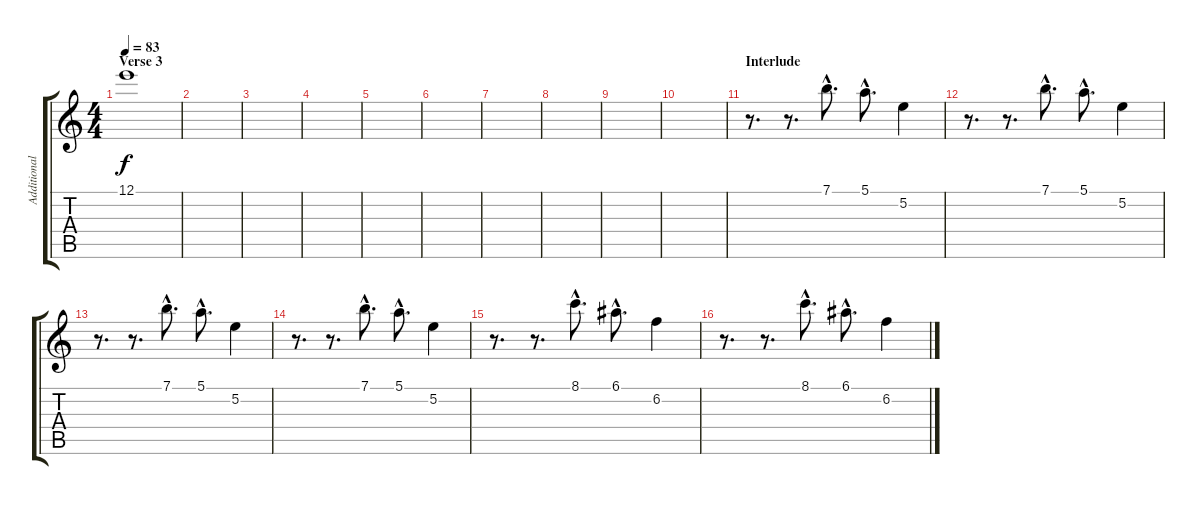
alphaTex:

\track ("Additional/Solo Guitar" "Additional") {instrument distortionguitar}
\staff {score tabs}
\tuning (E4 B3 G3 D3 A2 E2) {hide}
\ts (4 4)
\section ("" "Verse 3")
\tempo 83
\clef g2
\ks c
12.1{t}.1{dy f volume 0} |
|
|
|
|
|
|
|
|
|
\section ("" "Interlude")
r.8{d instrument electricguitarjazz} r.8{d} 7.1{hac}.8{d} 5.1{hac}.8{d} 5.2.4 |
r.8{d instrument electricguitarjazz} r.8{d} 7.1{hac}.8{d} 5.1{hac}.8{d} 5.2.4 |
r.8{d instrument electricguitarjazz} r.8{d} 7.1{hac}.8{d} 5.1{hac}.8{d} 5.2.4 |
r.8{d instrument electricguitarjazz} r.8{d} 7.1{hac}.8{d} 5.1{hac}.8{d} 5.2.4 |
r.8{d instrument electricguitarjazz} r.8{d} 8.1{hac}.8{d} 6.1{hac}.8{d} 6.2.4 |
r.8{d instrument electricguitarjazz} r.8{d} 8.1{hac}.8{d} 6.1{hac}.8{d} 6.2.4
